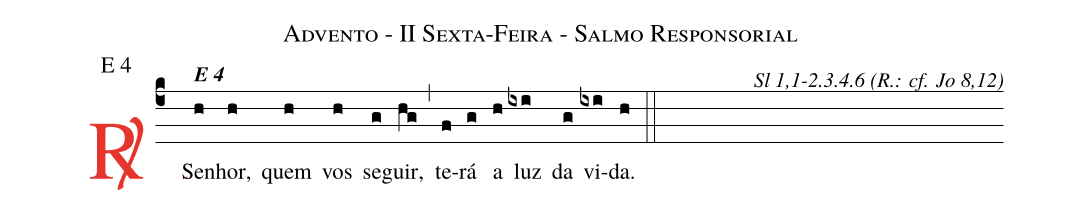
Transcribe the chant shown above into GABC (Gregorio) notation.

name: Advento - II Sexta-Feira - Salmo Responsorial;
mode: E 4;
commentary: Sl 1,1-2.3.4.6 (R.: cf. Jo 8,12);
%%
(c4)

<c><sp>R/</sp>.</c>() Se<alt>\textbf{E 4}</alt>(h)nhor,(h) quem(h) vos(h) se(g)guir,(hg) (,) te(f)rá(g) a(h) luz(ixi) da(g) vi(ixi)da.(h)

(::)
